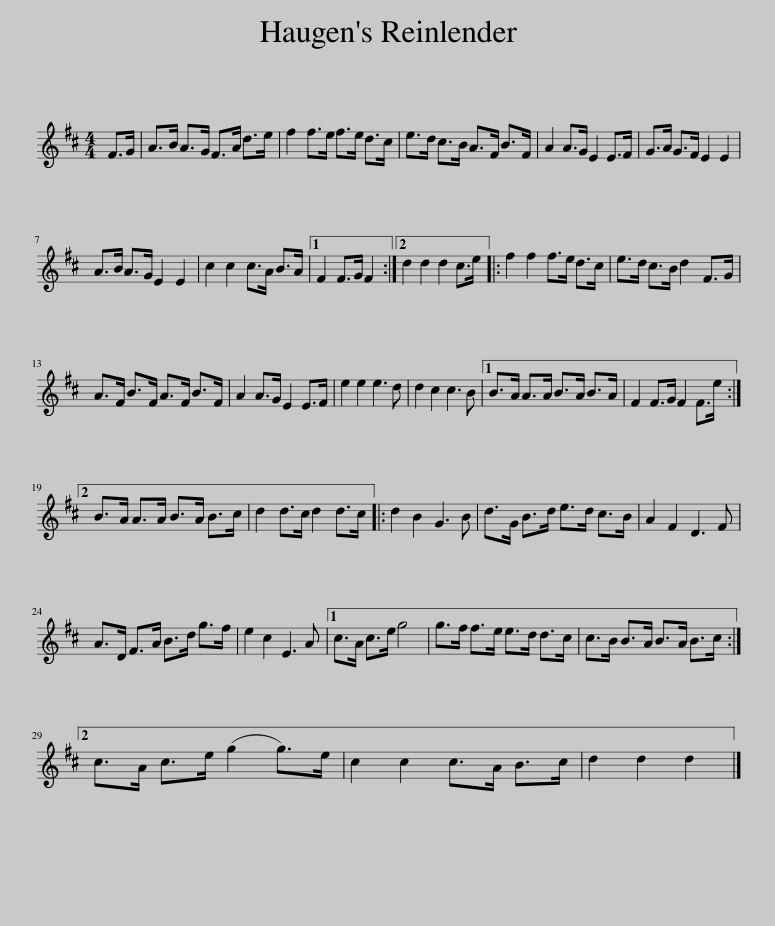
X:1
L:1/8
M:4/4
I:linebreak $
K:D
V:1 treble
V:1
 F>G | A>B A>G F>A d>e | f2 f>e f>e d>c | e>d c>B A>F B>F | A2 A>G E2 E>F | %5
 G>A G>F E2 E2 |$ A>B A>G E2 E2 | c2 c2 c>A B>A |1 F2 F>G F2 :|2 d2 d2 d2 c>e |: %10
 f2 f2 f>e d>c | e>d c>B d2 F>G |$ A>F B>F A>F B>F | A2 A>G E2 E>F | e2 e2 e3 d | %15
 d2 c2 c3 B |1 B>A A>A B>A B>A | F2 F>G F2 F>e :|2$ B>A A>A B>A B>c | d2 d>c d2 d>c |: %20
 d2 B2 G3 B | d>G B>d e>d c>B | A2 F2 D3 F |$ A>D F>A B>d g>f | e2 c2 E3 A |1 %25
 c>A c>e g4 | g>f f>e e>d d>c | c>B B>A B>A B>c :|2$ c>A c>e (g2 g>)e | c2 c2 c>A B>c | %30
 d2 d2 d2 |] %31
